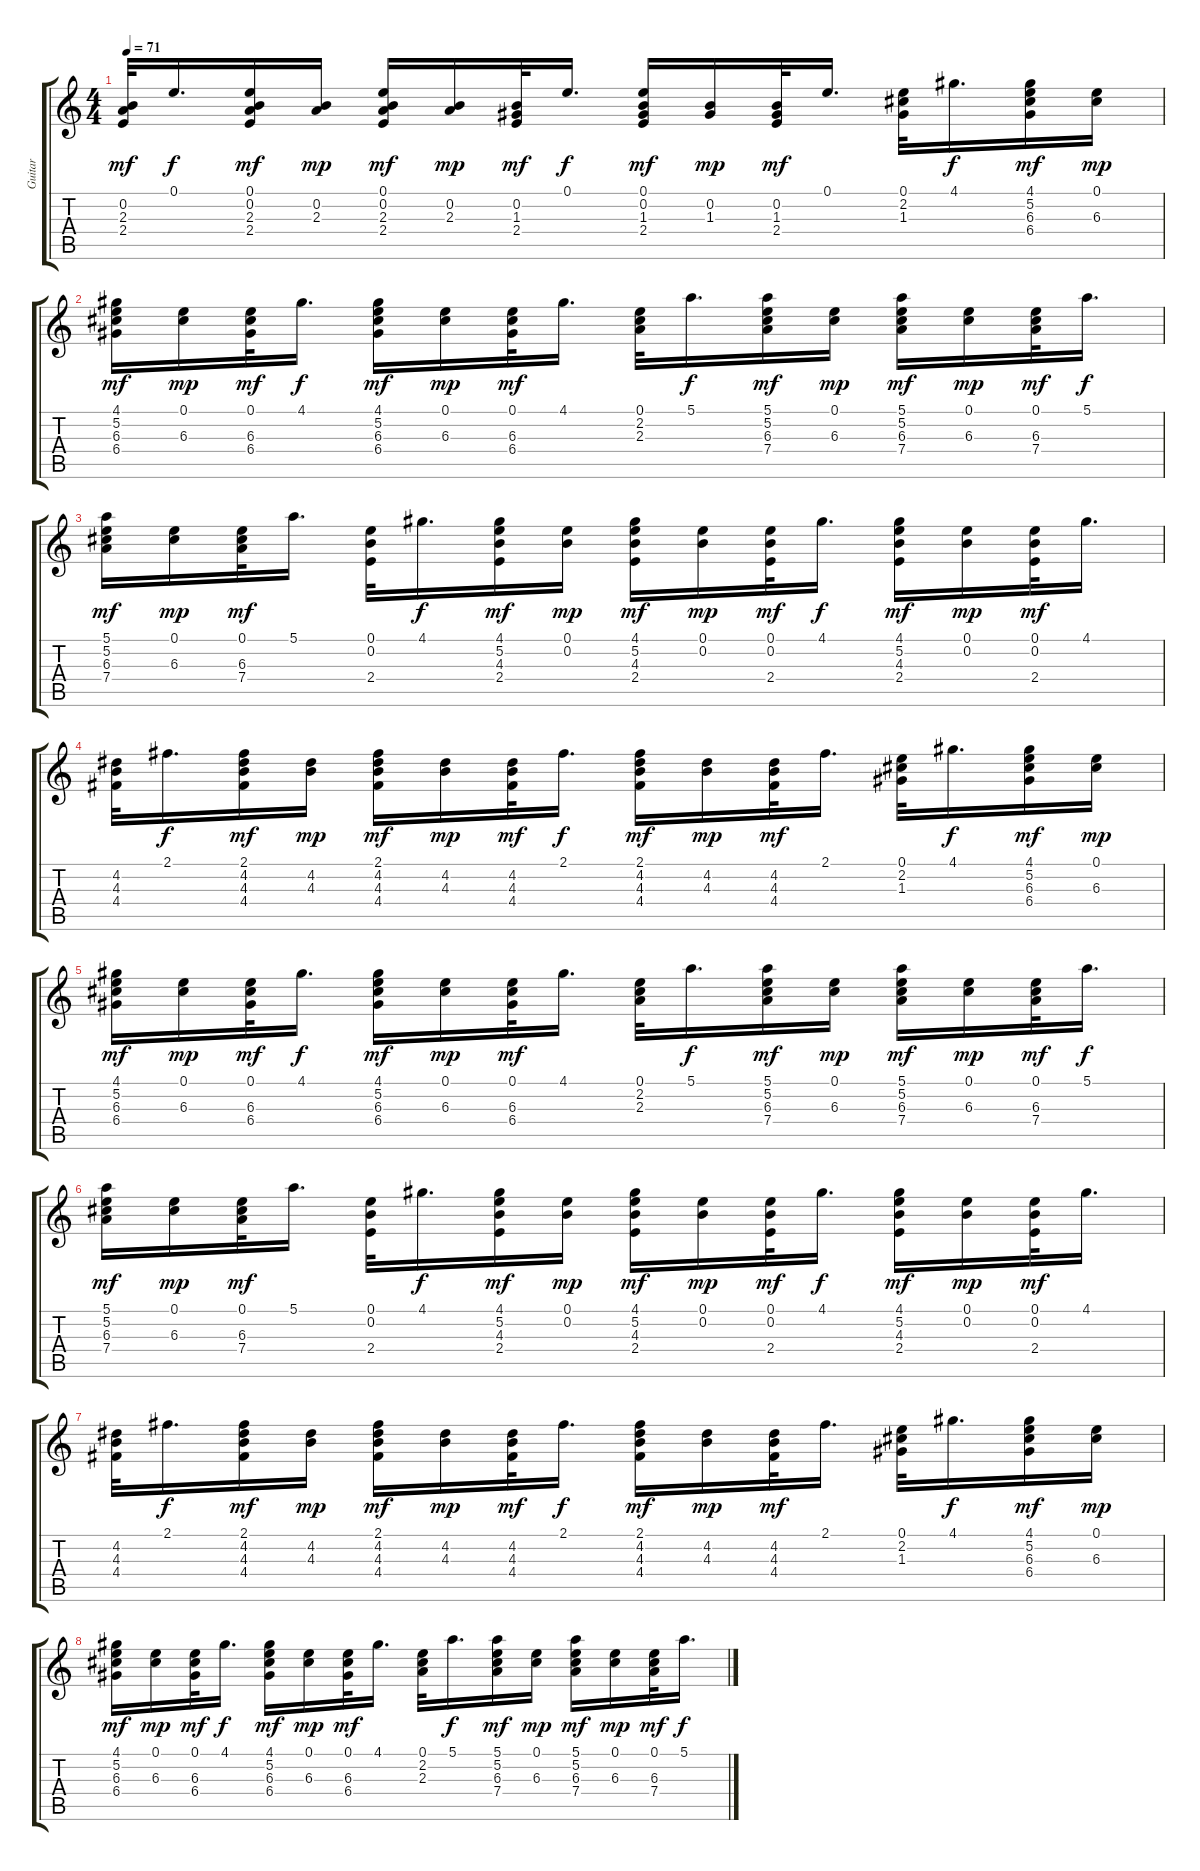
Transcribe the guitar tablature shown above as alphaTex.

\track ("Guitar" "Guitar") {instrument acousticguitarsteel}
\staff {score tabs}
\tuning (E4 B3 G3 D3 A2 E2) {hide}
\ts (4 4)
\tempo 71
\clef g2
\ks c
(0.2 2.3 2.4).32{dy mf} 0.1.16{d dy f} (0.1 0.2 2.3 2.4).16{dy mf} (0.2 2.3).16{dy mp} (0.1 0.2 2.3 2.4).16{dy mf} (0.2 2.3).16{dy mp} (0.2 1.3 2.4).32{dy mf} 0.1.16{d dy f} (0.1 0.2 1.3 2.4).16{dy mf} (0.2 1.3).16{dy mp} (0.2 1.3 2.4).32{dy mf} 0.1.16{d} (0.1 2.2 1.3).32 4.1.16{d dy f} (4.1 5.2 6.3 6.4).16{dy mf} (0.1 6.3).16{dy mp} |
(4.1 5.2 6.3 6.4).16{dy mf} (0.1 6.3).16{dy mp} (0.1 6.3 6.4).32{dy mf} 4.1.16{d dy f} (4.1 5.2 6.3 6.4).16{dy mf} (0.1 6.3).16{dy mp} (0.1 6.3 6.4).32{dy mf} 4.1.16{d} (0.1 2.2 2.3).32 5.1.16{d dy f} (5.1 5.2 6.3 7.4).16{dy mf} (0.1 6.3).16{dy mp} (5.1 5.2 6.3 7.4).16{dy mf} (0.1 6.3).16{dy mp} (0.1 6.3 7.4).32{dy mf} 5.1.16{d dy f} |
(5.1 5.2 6.3 7.4).16{dy mf} (0.1 6.3).16{dy mp} (0.1 6.3 7.4).32{dy mf} 5.1.16{d} (0.1 0.2 2.4).32 4.1.16{d dy f} (4.1 5.2 4.3 2.4).16{dy mf} (0.1 0.2).16{dy mp} (4.1 5.2 4.3 2.4).16{dy mf} (0.1 0.2).16{dy mp} (0.1 0.2 2.4).32{dy mf} 4.1.16{d dy f} (4.1 5.2 4.3 2.4).16{dy mf} (0.1 0.2).16{dy mp} (0.1 0.2 2.4).32{dy mf} 4.1.16{d} |
(4.2 4.3 4.4).32 2.1.16{d dy f} (2.1 4.2 4.3 4.4).16{dy mf} (4.2 4.3).16{dy mp} (2.1 4.2 4.3 4.4).16{dy mf} (4.2 4.3).16{dy mp} (4.2 4.3 4.4).32{dy mf} 2.1.16{d dy f} (2.1 4.2 4.3 4.4).16{dy mf} (4.2 4.3).16{dy mp} (4.2 4.3 4.4).32{dy mf} 2.1.16{d} (0.1 2.2 1.3).32 4.1.16{d dy f} (4.1 5.2 6.3 6.4).16{dy mf} (0.1 6.3).16{dy mp} |
(4.1 5.2 6.3 6.4).16{dy mf} (0.1 6.3).16{dy mp} (0.1 6.3 6.4).32{dy mf} 4.1.16{d dy f} (4.1 5.2 6.3 6.4).16{dy mf} (0.1 6.3).16{dy mp} (0.1 6.3 6.4).32{dy mf} 4.1.16{d} (0.1 2.2 2.3).32 5.1.16{d dy f} (5.1 5.2 6.3 7.4).16{dy mf} (0.1 6.3).16{dy mp} (5.1 5.2 6.3 7.4).16{dy mf} (0.1 6.3).16{dy mp} (0.1 6.3 7.4).32{dy mf} 5.1.16{d dy f} |
(5.1 5.2 6.3 7.4).16{dy mf} (0.1 6.3).16{dy mp} (0.1 6.3 7.4).32{dy mf} 5.1.16{d} (0.1 0.2 2.4).32 4.1.16{d dy f} (4.1 5.2 4.3 2.4).16{dy mf} (0.1 0.2).16{dy mp} (4.1 5.2 4.3 2.4).16{dy mf} (0.1 0.2).16{dy mp} (0.1 0.2 2.4).32{dy mf} 4.1.16{d dy f} (4.1 5.2 4.3 2.4).16{dy mf} (0.1 0.2).16{dy mp} (0.1 0.2 2.4).32{dy mf} 4.1.16{d} |
(4.2 4.3 4.4).32 2.1.16{d dy f} (2.1 4.2 4.3 4.4).16{dy mf} (4.2 4.3).16{dy mp} (2.1 4.2 4.3 4.4).16{dy mf} (4.2 4.3).16{dy mp} (4.2 4.3 4.4).32{dy mf} 2.1.16{d dy f} (2.1 4.2 4.3 4.4).16{dy mf} (4.2 4.3).16{dy mp} (4.2 4.3 4.4).32{dy mf} 2.1.16{d} (0.1 2.2 1.3).32 4.1.16{d dy f} (4.1 5.2 6.3 6.4).16{dy mf} (0.1 6.3).16{dy mp} |
(4.1 5.2 6.3 6.4).16{dy mf} (0.1 6.3).16{dy mp} (0.1 6.3 6.4).32{dy mf} 4.1.16{d dy f} (4.1 5.2 6.3 6.4).16{dy mf} (0.1 6.3).16{dy mp} (0.1 6.3 6.4).32{dy mf} 4.1.16{d} (0.1 2.2 2.3).32 5.1.16{d dy f} (5.1 5.2 6.3 7.4).16{dy mf} (0.1 6.3).16{dy mp} (5.1 5.2 6.3 7.4).16{dy mf} (0.1 6.3).16{dy mp} (0.1 6.3 7.4).32{dy mf} 5.1.16{d dy f}
